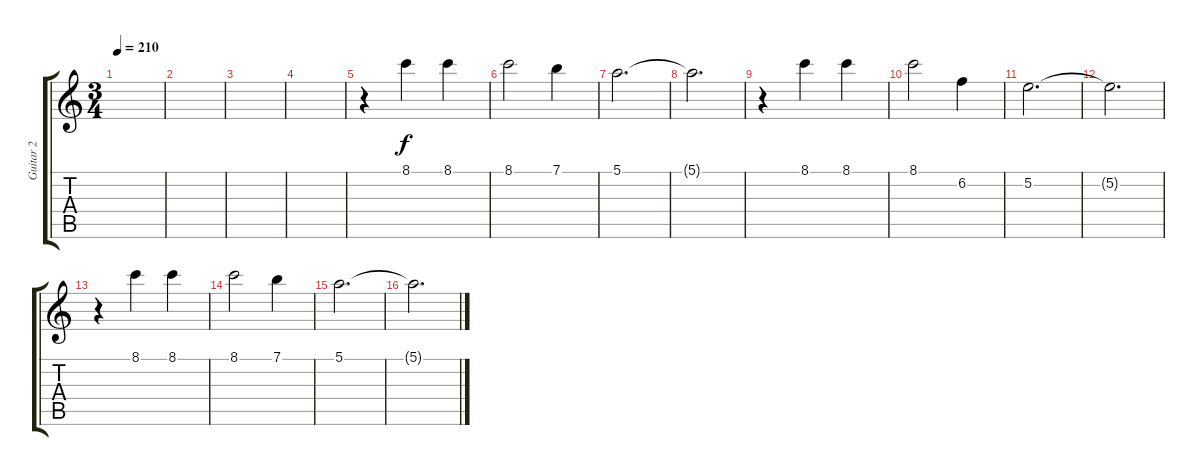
\track ("Guitar 2" "Guitar 2") {instrument electricguitarclean}
\staff {score tabs}
\tuning (E4 B3 G3 D3 A2 E2) {hide}
\ts (3 4)
\tempo 210
\clef g2
\ks c
|
|
|
|
r.4 8.1.4 8.1.4 |
8.1.2 7.1.4 |
5.1.2{d} |
5.1{t}.2{d} |
r.4 8.1.4 8.1.4 |
8.1.2 6.2.4 |
5.2.2{d} |
5.2{t}.2{d} |
r.4 8.1.4 8.1.4 |
8.1.2 7.1.4 |
5.1.2{d} |
5.1{t}.2{d}
